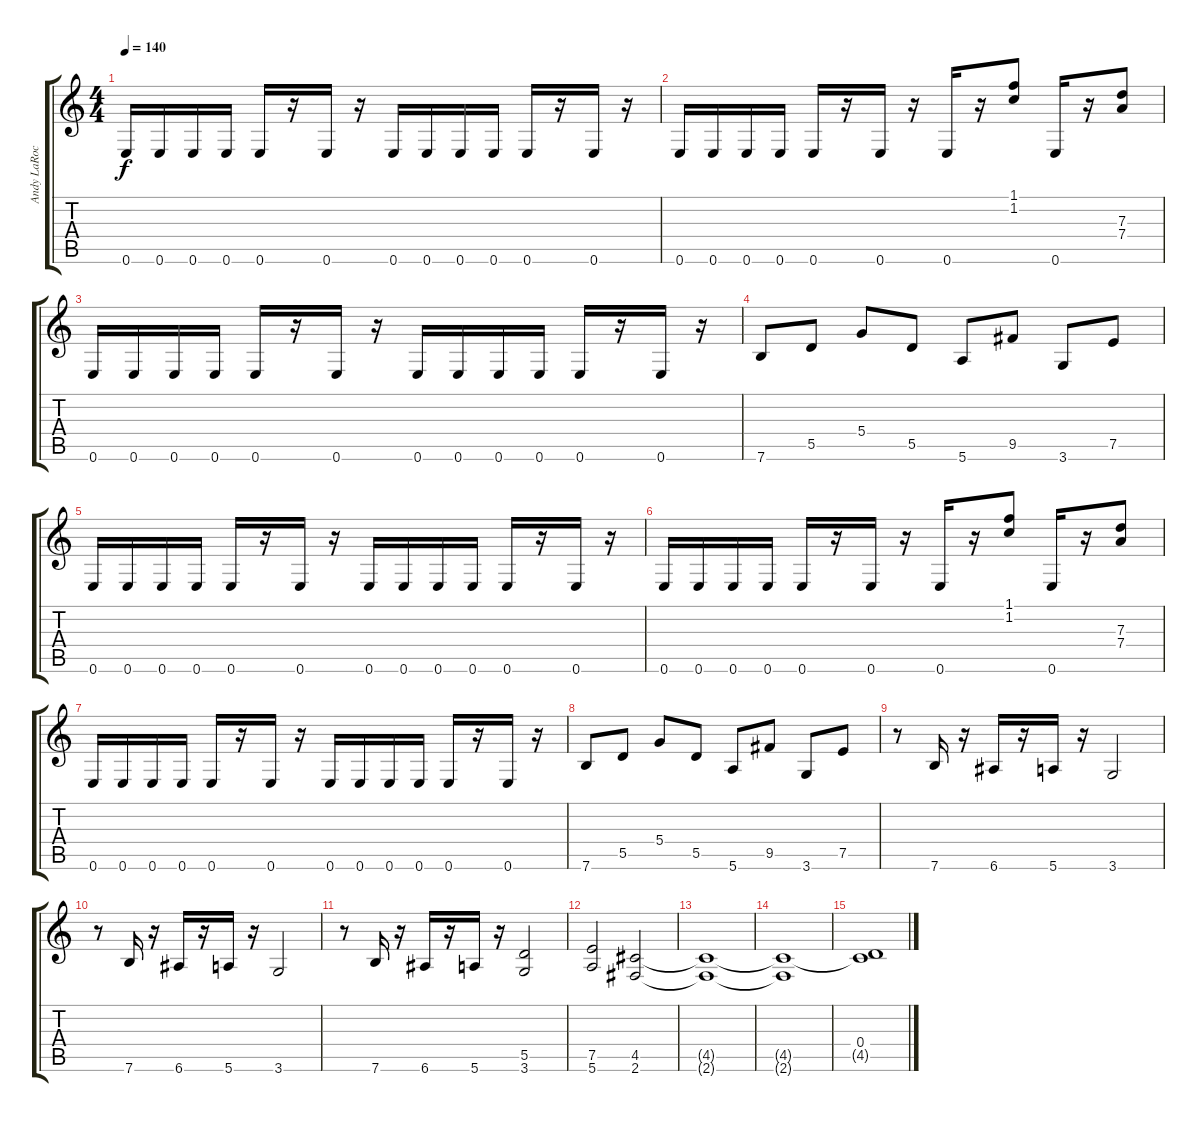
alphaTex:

\track ("Andy LaRocque" "Andy LaRoc") {instrument distortionguitar}
\staff {score tabs}
\tuning (E4 B3 G3 D3 A2 E2) {hide}
\ts (4 4)
\tempo 140
\clef g2
\ks c
0.6.16{dy f} 0.6.16 0.6.16 0.6.16 0.6.16 r.16 0.6.16 r.16 0.6.16 0.6.16 0.6.16 0.6.16 0.6.16 r.16 0.6.16 r.16 |
0.6.16 0.6.16 0.6.16 0.6.16 0.6.16 r.16 0.6.16 r.16 0.6.16 r.16 (1.1 1.2).8 0.6.16 r.16 (7.3 7.4).8 |
0.6.16 0.6.16 0.6.16 0.6.16 0.6.16 r.16 0.6.16 r.16 0.6.16 0.6.16 0.6.16 0.6.16 0.6.16 r.16 0.6.16 r.16 |
7.6.8 5.5.8 5.4.8 5.5.8 5.6.8 9.5.8 3.6.8 7.5.8 |
0.6.16 0.6.16 0.6.16 0.6.16 0.6.16 r.16 0.6.16 r.16 0.6.16 0.6.16 0.6.16 0.6.16 0.6.16 r.16 0.6.16 r.16 |
0.6.16 0.6.16 0.6.16 0.6.16 0.6.16 r.16 0.6.16 r.16 0.6.16 r.16 (1.1 1.2).8 0.6.16 r.16 (7.3 7.4).8 |
0.6.16 0.6.16 0.6.16 0.6.16 0.6.16 r.16 0.6.16 r.16 0.6.16 0.6.16 0.6.16 0.6.16 0.6.16 r.16 0.6.16 r.16 |
7.6.8 5.5.8 5.4.8 5.5.8 5.6.8 9.5.8 3.6.8 7.5.8 |
r.8 7.6.16 r.16 6.6.16 r.16 5.6.16 r.16 3.6.2 |
r.8 7.6.16 r.16 6.6.16 r.16 5.6.16 r.16 3.6.2 |
r.8 7.6.16 r.16 6.6.16 r.16 5.6.16 r.16 (5.5 3.6).2 |
(7.5 5.6).2 (4.5 2.6).2{volume 12} |
(4.5{t} 2.6{t}).1 |
(4.5{t} 2.6{t}).1 |
(0.4 4.5{t}).1
